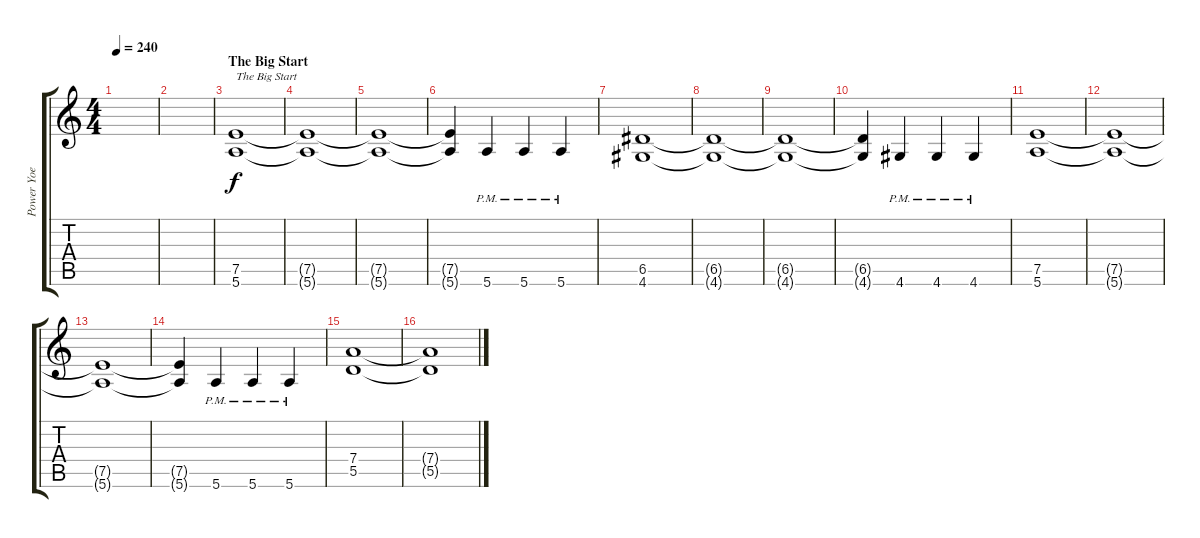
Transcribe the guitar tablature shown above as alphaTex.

\track ("Power Yoe" "Power Yoe") {instrument distortionguitar}
\staff {score tabs}
\tuning (E4 B3 G3 D3 A2 E2) {hide}
\ts (4 4)
\tempo 240
\clef g2
\ks c
|
|
\section ("" "The Big Start")
(7.5 5.6).1{txt "The Big Start"} |
(7.5{t} 5.6{t}).1 |
(7.5{t} 5.6{t}).1 |
(7.5{t} 5.6{t}).4 5.6{pm}.4 5.6{pm}.4 5.6{pm}.4 |
(6.5 4.6).1 |
(6.5{t} 4.6{t}).1 |
(6.5{t} 4.6{t}).1 |
(6.5{t} 4.6{t}).4 4.6{pm}.4 4.6{pm}.4 4.6{pm}.4 |
(7.5 5.6).1 |
(7.5{t} 5.6{t}).1 |
(7.5{t} 5.6{t}).1 |
(7.5{t} 5.6{t}).4 5.6{pm}.4 5.6{pm}.4 5.6{pm}.4 |
(7.4 5.5).1 |
(7.4{t} 5.5{t}).1
